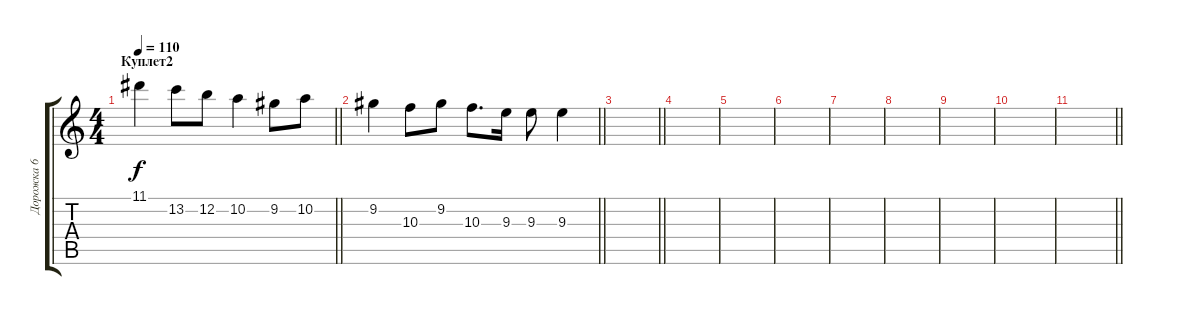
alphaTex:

\track ("Дорожка 6" "Дорожка 6") {instrument distortionguitar}
\staff {score tabs}
\tuning (E4 B3 G3 D3 A2 E2) {hide}
\ts (4 4)
\section ("" "Куплет2")
\tempo 110
\clef g2
\barLineRight lightlight
\ks c
11.1.4{dy f} 13.2.8 12.2.8 10.2.4 9.2.8 10.2.8 |
\barLineRight lightlight
9.2.4 10.3.8 9.2.8 10.3.8{d} 9.3.16 9.3.8 9.3.4 |
\barLineRight lightlight
|
|
|
|
|
|
|
|
\barLineRight lightlight
